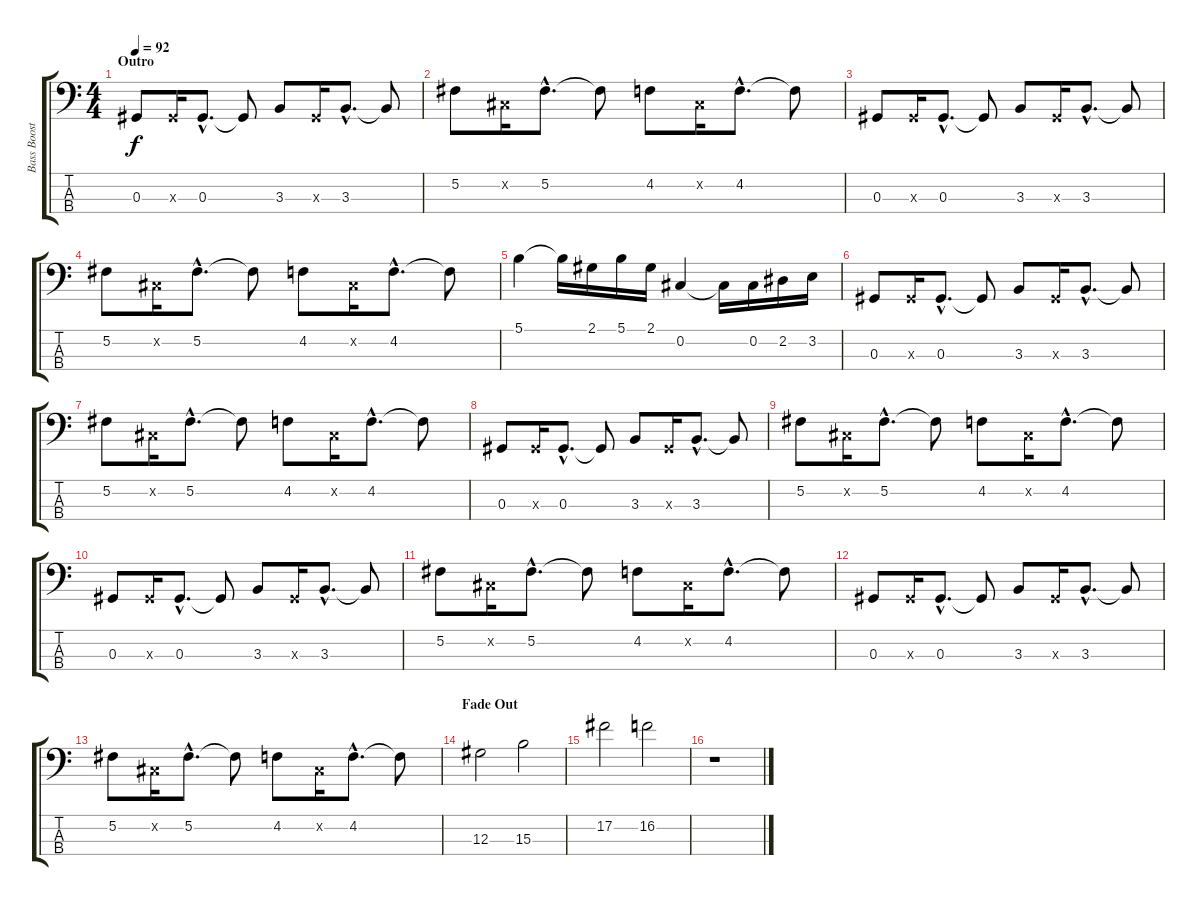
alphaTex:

\track ("Bass Booster" "Bass Boost") {instrument electricbasspick}
\staff {score tabs}
\tuning (Gb2 Db2 Ab1 Eb1) {hide}
\ts (4 4)
\section ("" "Outro")
\tempo 92
\clef f4
\ks c
0.3.8{dy f} 0.3{x}.16 0.3{hac}.8{d} 0.3{t}.8 3.3.8 0.3{x}.16 3.3{hac}.8{d} 3.3{t}.8 |
5.2.8 0.2{x}.16 5.2{hac}.8{d} 5.2{t}.8 4.2.8 0.2{x}.16 4.2{hac}.8{d} 4.2{t}.8 |
0.3.8 0.3{x}.16 0.3{hac}.8{d} 0.3{t}.8 3.3.8 0.3{x}.16 3.3{hac}.8{d} 3.3{t}.8 |
5.2.8 0.2{x}.16 5.2{hac}.8{d} 5.2{t}.8 4.2.8 0.2{x}.16 4.2{hac}.8{d} 4.2{t}.8 |
5.1.4 5.1{t}.16 2.1.16 5.1.16 2.1.16 0.2.4 0.2{t}.16 0.2.16 2.2.16 3.2.16 |
0.3.8 0.3{x}.16 0.3{hac}.8{d} 0.3{t}.8 3.3.8 0.3{x}.16 3.3{hac}.8{d} 3.3{t}.8 |
5.2.8 0.2{x}.16 5.2{hac}.8{d} 5.2{t}.8 4.2.8 0.2{x}.16 4.2{hac}.8{d} 4.2{t}.8 |
0.3.8 0.3{x}.16 0.3{hac}.8{d} 0.3{t}.8 3.3.8 0.3{x}.16 3.3{hac}.8{d} 3.3{t}.8 |
5.2.8 0.2{x}.16 5.2{hac}.8{d} 5.2{t}.8 4.2.8 0.2{x}.16 4.2{hac}.8{d} 4.2{t}.8 |
0.3.8 0.3{x}.16 0.3{hac}.8{d} 0.3{t}.8 3.3.8 0.3{x}.16 3.3{hac}.8{d} 3.3{t}.8 |
5.2.8 0.2{x}.16 5.2{hac}.8{d} 5.2{t}.8 4.2.8 0.2{x}.16 4.2{hac}.8{d} 4.2{t}.8 |
0.3.8 0.3{x}.16 0.3{hac}.8{d} 0.3{t}.8 3.3.8 0.3{x}.16 3.3{hac}.8{d} 3.3{t}.8 |
5.2.8 0.2{x}.16 5.2{hac}.8{d} 5.2{t}.8 4.2.8 0.2{x}.16 4.2{hac}.8{d} 4.2{t}.8 |
\section ("" "Fade Out")
12.3.2{volume 8} 15.3.2 |
17.2.2 16.2.2 |
r.1
